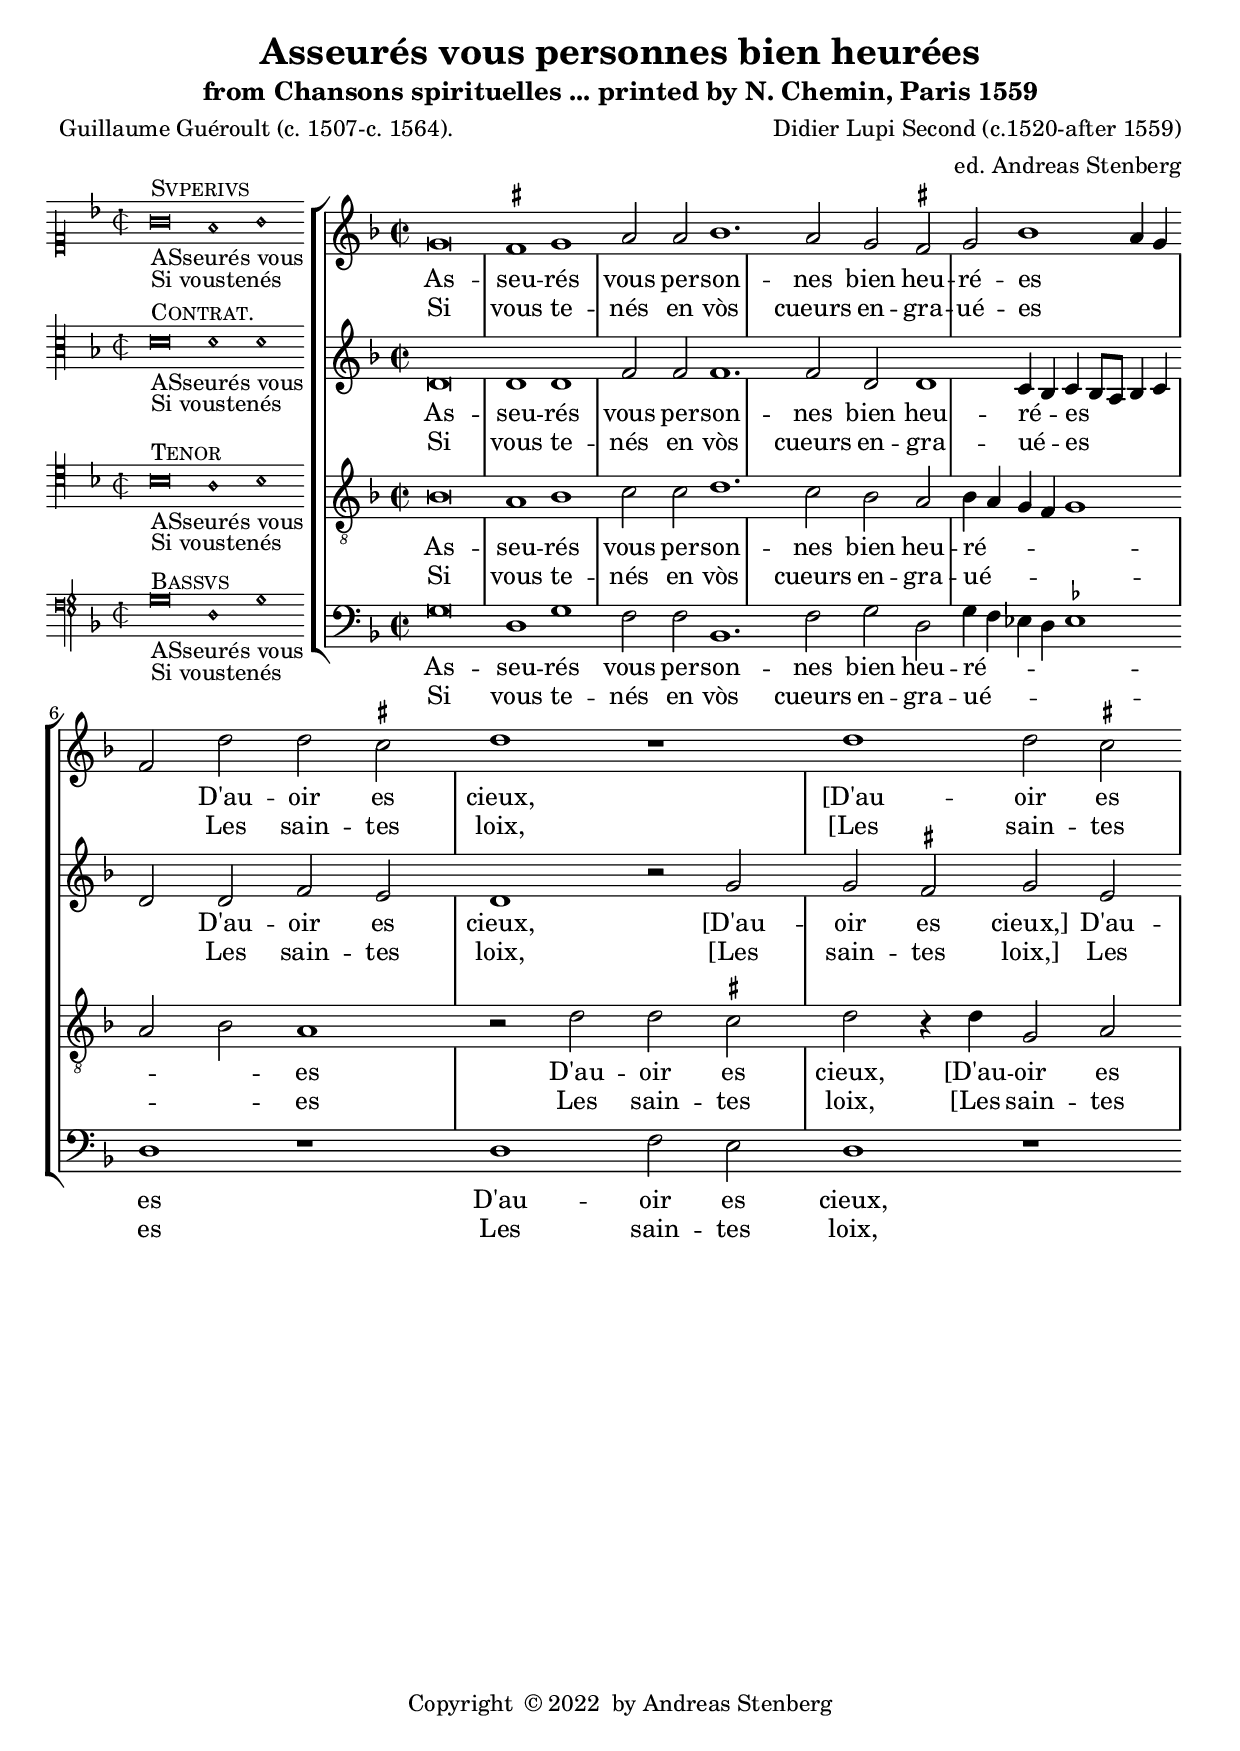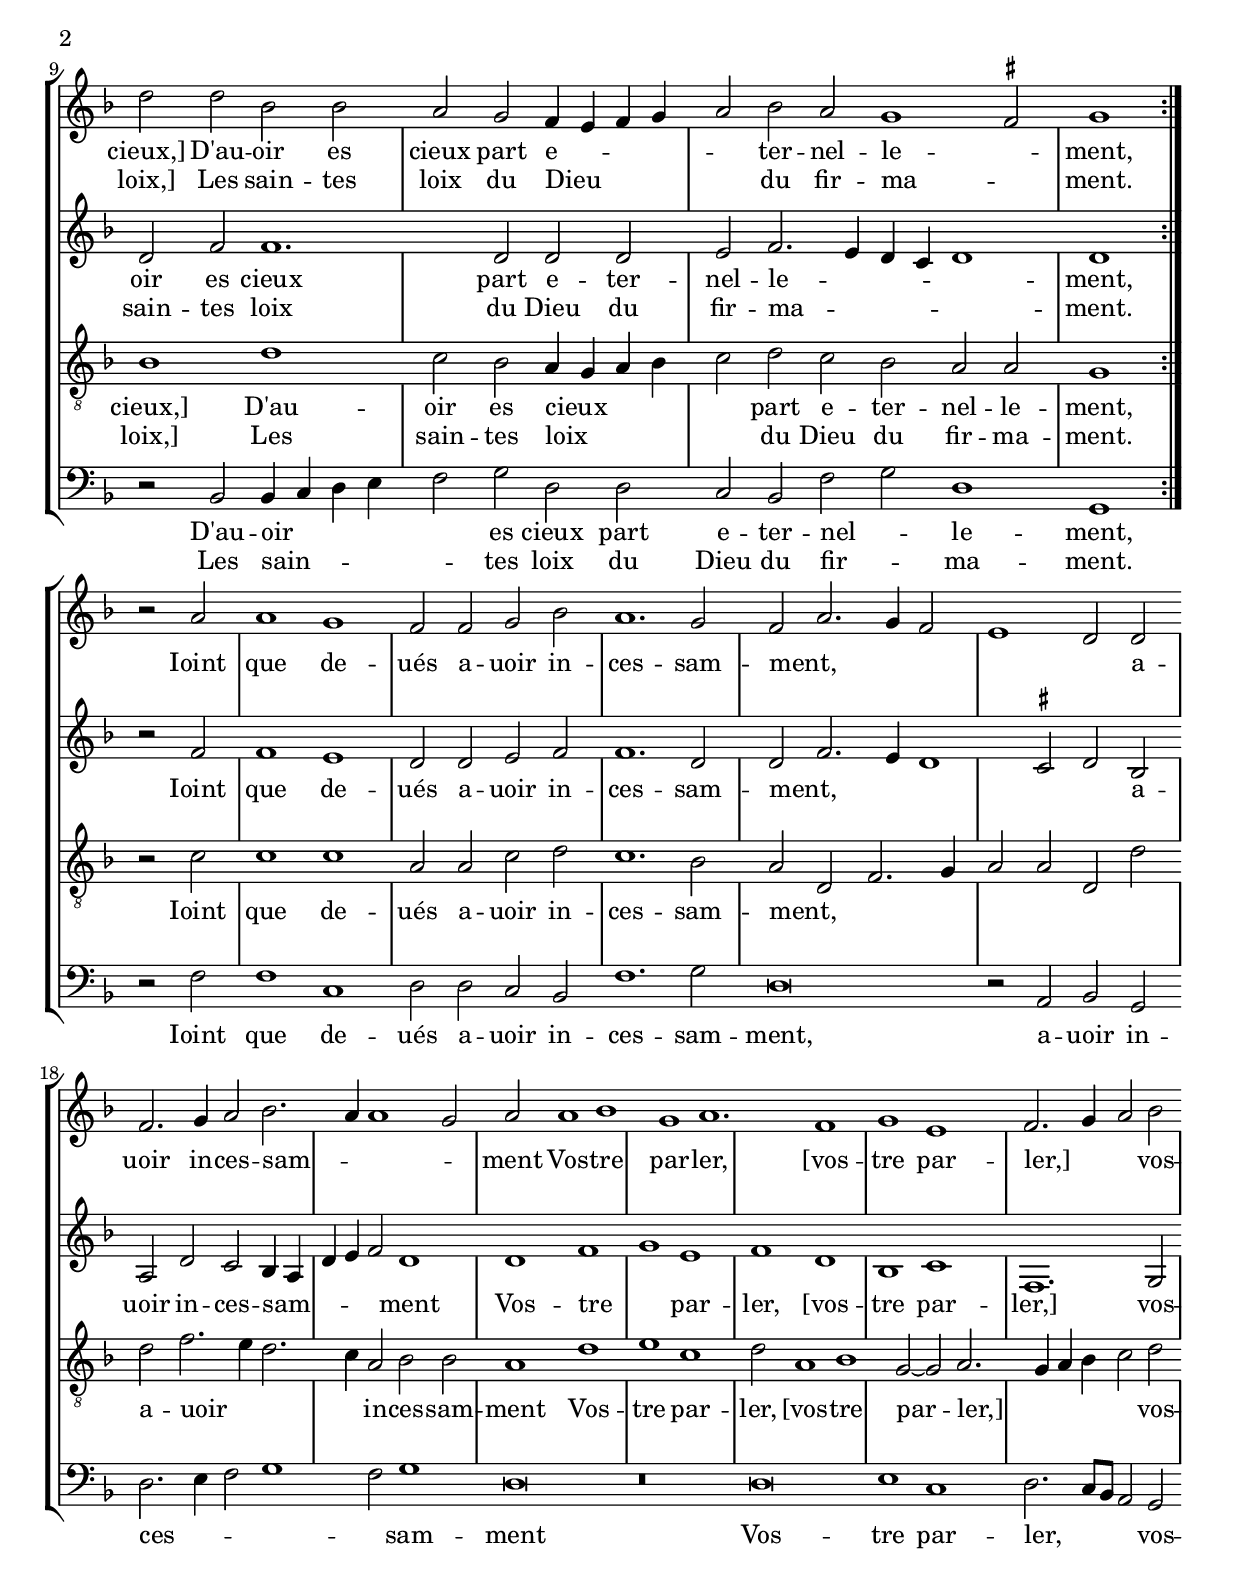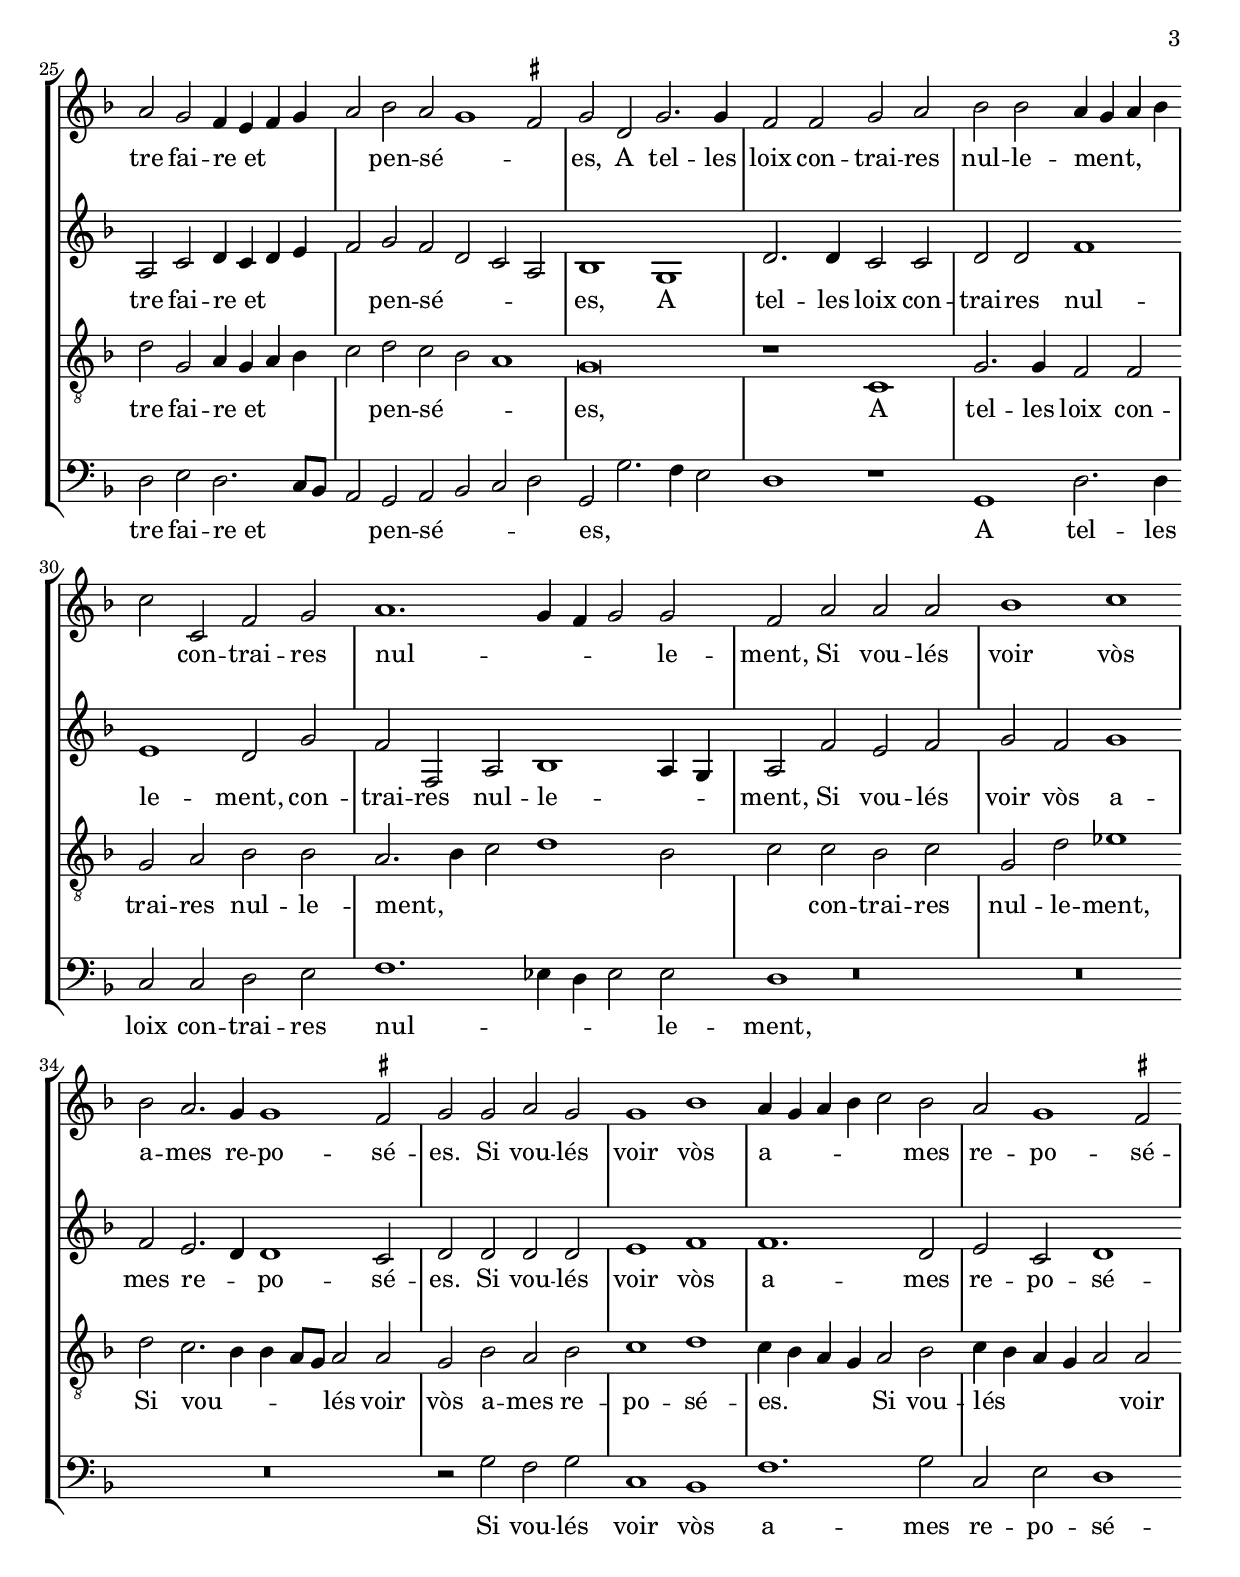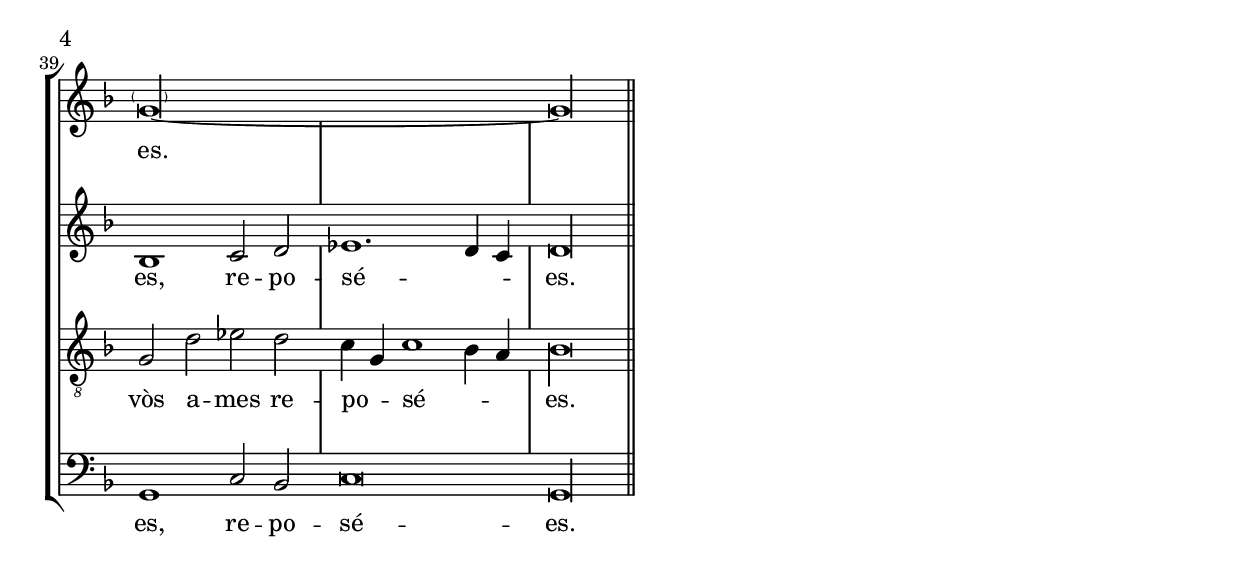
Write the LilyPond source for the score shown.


%%%%%%%%%%%%%%%%%%%%%%%%%%%%%%%%%%%%%%%%%%%%%%%%%%%%%%%%%%%%%%%%%%%
% This is a template based on the usual four part choir templater %
% where the voices have common lyrics at the the start but split  %
% to separate lyrics after a while.				  %
% This template is modyfied by AS from the one in the lilypond    %
% documentation.						  %
% This template is to be used for instance for fairly simple      %
% settings where the stanzas are set homophonicaly but twhere the %
% Chorus contains polyphony that require separate underlay for    %
% the different voices.						  %
%%%%%%%%%%%%%%%%%%%%%%%%%%%%%%%%%%%%%%%%%%%%%%%%%%%%%%%%%%%%%%%%%%%
\version "2.18.0"
\include "deutsch.ly"
ficta = \once \set suggestAccidentals =##t
timeTwo =   \set Timing.measureLength = #(ly:make-moment 2/2)
timeFour =   \set Timing.measureLength = #(ly:make-moment 4/2)
timeThree =   \set Timing.measureLength = #(ly:make-moment 6/2)


\header {
  title = \markup {
    \center-column {
      "Asseurés vous personnes bien heurées"
      %      "Xxxx xxxx xxxxx"
      %      \vspace #0.5
    }
  }
  subtitle = "from Chansons spirituelles ... printed by N. Chemin, Paris 1559"
  composer = "Didier Lupi Second (c.1520-after 1559)"
  arranger = "ed. Andreas Stenberg"
  poet = "Guillaume Guéroult (c. 1507-c. 1564)."
  meter =""
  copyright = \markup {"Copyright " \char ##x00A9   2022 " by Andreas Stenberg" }
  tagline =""
}
global = {
  \key f \major
}

sopMusic = \relative c'' {

  \set Score.tempoHideNote = ##t
  \tempo 1 = 76
  \time 2/2
  \override Staff.BarLine.transparent = ##t
  \timeFour
  \repeat volta 2 {
    g\breve
    \ficta fis1 g1
    a2 a2 b1.
    a2 g2 \ficta fis2

    g2 b1\melisma a4 g4
    f2\melismaEnd d'2 d2 \ficta cis2
    d1 r1
    d1 d2 \ficta cis2
    d2 d2 b2 b2
    a2 g2

    f4\melisma e4 f4 g4
    \timeThree
    a2\melismaEnd b2
    a2 g1\melisma \ficta fis2\melismaEnd
    \timeFour
    g1
    \once \revert Staff.BarLine.transparent
  }
    r2 a2
    a1 g1
    f2 f2 g2 b2

    \timeFour
    a1. g2
    f2\melisma  a2. g4 f2
    e1 d2\melismaEnd d2
    f2. g4 a2  b2.\melisma
    a4 a1 g2\melismaEnd

    a2 a1 b1
    g1 a1.

    f1
    g1 e1
    f2.\melisma g4 a2\melismaEnd b2
    a2 g2

    f4\melisma e4 f4 g4
    \timeThree
    a2\melismaEnd b2 a2\melisma g1
    \ficta fis2\melismaEnd \timeFour g2 d2
    g2.  g4 f2 f2
    g2 a2

    b2 b2
    a4\melisma g4 a4 b4 c2\melismaEnd c,2
    f2 g2 \timeThree a1.\melisma
    g4 f4

    g2\melismaEnd g2
    \timeFour f2 a2 a2 a2
    b1 c1
    \timeThree
    b2 a2. g4 g1
    \ficta fis2 \timeFour g2 g2

    a2 g2 g1
    b1 a4\melisma g4 a4 b4
    c2\melismaEnd b2 a2 g1 \ficta fis2
    \parenthesize g\longa~
    \cadenzaOn
    g\longa
  \revert Staff.BarLine.transparent
  \bar "||"
  \cadenzaOff
}
sopWords = \lyricmode {
  As -- seu -- rés vous per -- son -- nes bien heu -- ré -- es
  D'au -- oir es cieux,
  [D'au -- oir es cieux,]
  D'au -- oir es cieux part e -- ter -- nel -- le -- ment,

  Ioint que de -- ués a -- uoir in -- ces -- sam -- ment,
  a -- uoir in -- ces -- sam -- ment
  Vos -- tre par -- ler,
  [vos -- tre par -- ler,]
  vos -- tre fai -- re_et pen -- sé -- es,
  A tel -- les loix con -- trai -- res
  nul -- le -- ment,
  con -- trai -- res nul -- le -- ment,
  Si vou -- lés voir vòs a -- mes re -- po -- sé -- es.
  Si vou -- lés voir vòs a -- mes re -- po -- sé -- es.
}
sopWordsII = \lyricmode {
  Si vous te -- nés en vòs cueurs en -- gra  -- ué -- es
  Les sain -- tes loix,
  [Les sain -- tes loix,]
  Les sain -- tes loix du Dieu du fir -- ma -- ment.
}
altoMusic = \relative c' {
  \override Staff.BarLine.transparent = ##t
  \repeat volta 2 {
  d\breve
  d1 d1
  f2 f2 f1.
  f2 d2 d1
  c4\melisma b4\melismaEnd

  c4\melisma b8 a8 b4 c4
  d2\melismaEnd d2 f2 e2
  d1 r2 g2
  g2 \ficta fis 2 g2 e2
  d2 f2 f1.
  d2

  d2 d2
  e2 f2.\melisma e4 d4 c4
  d1\melismaEnd d1
  \once \revert Staff.BarLine.transparent
  }
  r2 f2 f1
  e1 d2 d2
  e2 f2

  f1.
  d2 d2\melisma f2.
  e4 d1 \ficta cis2
  d2\melismaEnd b2 a2 d2
  c2 b4\melisma a4

  d4 e4 f2\melismaEnd
  d1 d1
  f1\melisma g1\melismaEnd
  e1 f1
  d1 b1
  c1 f,1.
  g2\melismaEnd a2 c2

  d4\melisma c4 d4 e4 f2\melismaEnd g2
  f2\melisma d2 c2 a2\melismaEnd
  b1 g1
  d'2. d4 c2 c2

  d2 d2 f1
  e1 d2 g2
  f2 f,2 a2 b1\melisma
  a4 g4\melismaEnd a2 f'2

  e2 f2 g2 f2
  g1 f2 e2.\melisma
  d4\melismaEnd d1 c2
  d2 d2 d2 d2
  e1

  f1
  f1. d2
  e2 c2 d1
  b1 c2 d2
  es1.\melisma d4 c4\melismaEnd
  d\longa
  \revert Staff.BarLine.transparent
}
altoWords = \lyricmode {
  As -- seu -- rés vous per -- son -- nes bien heu -- ré -- es
  D'au -- oir es cieux,
  [D'au -- oir es cieux,]
  D'au -- oir es cieux part e -- ter -- nel -- le -- ment,

  Ioint que de -- ués a -- uoir in -- ces -- sam -- ment,
  a -- uoir in -- ces -- sam -- ment
  Vos -- tre par -- ler,
  [vos -- tre par -- ler,]
  vos -- tre fai -- re_et pen -- sé -- es,
  A tel -- les loix con -- trai -- res
  nul -- le -- ment,
  con -- trai -- res nul -- le -- ment,
  Si vou -- lés voir vòs a -- mes re -- po -- sé -- es.
  Si vou -- lés voir vòs a -- mes re -- po -- sé -- es,
  re -- po -- sé -- es.
}
altoWordsII = \lyricmode {
  Si vous te -- nés en vòs cueurs en -- gra  -- ué -- es
  Les sain -- tes loix,
  [Les sain -- tes loix,]
  Les sain -- tes loix du Dieu du fir -- ma -- ment.
}
tenorMusic = \relative c' {
  \clef "G_8"
  \override Staff.BarLine.transparent = ##t
  \repeat volta 2 {
  b\breve
  a1 b1
  c2 c2 d1.
  c2 b2 a2
  b4\melisma a4 g4 f4

  g1
  a2 b2\melismaEnd a1
  r2 d2 d2 \ficta cis2
  d2 r4 d4 g,2 a2
  b1 d1
  c2 b2 a4\melisma g4 a4 b4

  c2\melismaEnd d2 c2 b2
  a2 a2 g1
 \once \revert Staff.BarLine.transparent
  }
  r2 c2 c1
  c1 a2 a2
  c2 d2

  c1.
  b2 a2\melisma d,2
  f2. g4 a2 a2
  d,2 d'2\melismaEnd d2 f2.\melisma
  e4 d2. c4\melismaEnd a2

  b2 b2 a1
  d1 e1
  c1 d2 a1
  b1 g2~
  g2 a2.\melisma g4 a4 b4
  c2\melismaEnd d2

  d2 g,2
  a4\melisma g4 a4 b4 c2\melismaEnd d2
  c2\melisma b2 a1\melismaEnd
  g\breve
  r1 c,1

  g'2. g4 f2 f2
  g2 a2 b2 b2
  a2.\melisma b4 c2 d1
  b2 c2\melismaEnd c2
  b2 c2

  g2 d'2
  es1 d2 c2.\melisma
  b4 b4 a8 g8\melismaEnd a2 a2
  g2 b2 a2 b2
  c1 d1

  c4\melisma b4 a4 g4\melismaEnd a2 b2
  c4\melisma b4 a4 g4 a2\melismaEnd a2
  g2 d'2 es2 d2
  c4\melisma g4\melismaEnd c1\melisma b4 a4\melismaEnd
  b\longa
  \revert Staff.BarLine.transparent
}
tenorWords = \lyricmode {
  Com -- ment

}
bassMusic = \relative c {
  \override Staff.BarLine.transparent = ##t
  \repeat volta 2 {
  g'\breve
  d1 g1
  f2 f2 b,1.
  f'2 g2 d2
  g4\melisma f4 es4 d4 \ficta es!1\melismaEnd
  d1 r1

  d1 f2 e2
  d1 r1
  r2 b2 b4\melisma c4 d4 e4
  f2\melismaEnd g2

  d2 d2
  c2 b2 f'2\melisma g2\melismaEnd
  d1 g,1

  \once \revert Staff.BarLine.transparent
  }
  r2 f'2 f1
  c1 d2 d2
  c2 b2

  f'1.
  g2 d\breve
  r2 a2
  b2 g2 d'2.\melisma e4
  f2 g1 f2\melismaEnd
  g1

  d\breve
  r\breve
  d\breve
  e1
  c1 d2.\melisma c8 b8
  a2\melismaEnd g2 d'2 e2
  d2.\melisma c8 b8

  a2\melismaEnd g2
  a2\melisma b2 c2 d2\melismaEnd
  g,2\melisma g'2. f4 e2
  d1\melismaEnd r1

  g,1 d'2. d4
  c2 c2 d2 e2
  f1.\melisma es4 d4
  es2\melismaEnd es2

  d1

  R\breve*3
   r2 g2
  f2 g2 c,1
  b1 f'1.
  g2 c,2 e2
  d1
  g,1 c2 b2
  c\breve
  g\longa
  \revert Staff.BarLine.transparent

}
bassWords = \lyricmode {
    As -- seu -- rés vous per -- son -- nes bien heu -- ré -- es
  D'au -- oir es cieux,

  D'au -- oir es cieux part e -- ter -- nel -- le -- ment,

  Ioint que de -- ués a -- uoir in -- ces -- sam -- ment,
  a -- uoir in -- ces -- sam -- ment
  Vos -- tre par -- ler,

  vos -- tre fai -- re_et pen -- sé -- es,
  A tel -- les loix con -- trai -- res nul -- le -- ment,
  Si vou -- lés voir vòs a -- mes re -- po -- sé -- es,
  re -- po -- sé -- es.

}
bassWordsII = \lyricmode {
  Si vous te -- nés en vòs cueurs en -- gra  -- ué -- es
  Les sain -- tes loix,

  Les sain -- tes loix du Dieu du fir -- ma -- ment.
}
incipitDiscantus = \markup {
  \score {
    {
      %      \set Staff.instrumentName = #"Tenor "
      \override NoteHead.style = #'neomensural
      \override Rest.style = #'neomensural
      \override Staff.TimeSignature.style = #'mensural
      \cadenzaOn
      \clef "petrucci-c1"
      \key f \major
      \time 2/2

      g'\breve^\markup { \smallCaps"Svperivs"} _"ASseurés vous"_"Si voustenés"
      f'1 g'1
    }
    \layout {
      \context {
        \Voice
        \remove "Ligature_bracket_engraver"
        \consists "Mensural_ligature_engraver"
      }
      line-width = 4.5\cm
    }
  }
}


incipitAltus = \markup {
  \score {
    {
      %      \set Staff.instrumentName = #"Tenor "
      \override NoteHead.style = #'neomensural
      \override Rest.style = #'neomensural
      \override Staff.TimeSignature.style = #'mensural
      \cadenzaOn
      \clef "petrucci-c3"
      \key f \major
      \time 2/2
      d'\breve^\markup \smallCaps"Contrat."_"ASseurés vous"_"Si voustenés"
      d'1 d'1
    }
    \layout {
      \context {
        \Voice
        \remove "Ligature_bracket_engraver"
        \consists "Mensural_ligature_engraver"
      }
      line-width = 4.5\cm
    }
  }
}


incipitTenor = \markup {
  \score {
    {
      %      \set Staff.instrumentName = #"Tenor "
      \override NoteHead.style = #'neomensural
      \override Rest.style = #'neomensural
      \override Staff.TimeSignature.style = #'mensural
      \cadenzaOn
      \clef "petrucci-c4"
      \key f \major
      \time 2/2
      b\breve^\markup \smallCaps"Tenor" _"ASseurés vous"_"Si voustenés"
      a1 b1
    }
    \layout {
      \context {
        \Voice
        \remove "Ligature_bracket_engraver"
        \consists "Mensural_ligature_engraver"
      }
      line-width = 5.0\cm
    }
  }
}
#(append! supported-clefs '(("mensural-f3" . ("clefs.mensural.f" 0 0))))

incipitBassus = \markup {
  \score {
    {
      %      \set Staff.instrumentName = #"Tenor "
      \override NoteHead.style = #'neomensural
      \override Rest.style = #'neomensural
      \override Staff.TimeSignature.style = #'mensural
      \cadenzaOn
      \clef "petrucci-f4"
      \key f \major
      \time 2/2
      g\breve^\markup \smallCaps"Bassvs"_"ASseurés vous"_"Si voustenés"
      d1 g1
    }
    \layout {
      \context {
        \Voice
        \remove "Ligature_bracket_engraver"
        \consists "Mensural_ligature_engraver"
      }
      line-width = 4.5\cm
    }
  }
}



\score {
  <<
    \new StaffGroup \with {
      \override VerticalAxisGroup.staff-staff-spacing = #'((basic-distance . 12))
    } <<
      \new Staff = treble <<
        \set Staff.instrumentName = \incipitDiscantus
        \new Voice = "sopranos" {
          \set  Staff.midiInstrument ="choir aahs"
          %	\voiceOne
          << \global \sopMusic >>
        }
      >>
      \new Lyrics = sopranos { s1 }
      \new Lyrics = sopranosII { s1 }

      \new Staff = "medius" <<
        \set Staff.instrumentName = \incipitAltus

        \new Voice = "altos" {
          %	\voiceTwo
          \set  Staff.midiInstrument ="choir aahs"
          << \global \altoMusic >>
        }
      >>

      \new Lyrics = "altos" { s1 }
      \new Lyrics = "altosII" { s1 }

      \new Staff = tenors <<
        \set Staff.instrumentName = \incipitTenor

        \clef "treble"
        \new Voice = "tenors" {
          \set  Staff.midiInstrument ="choir aahs"
          %	\voiceOne
          << \global \tenorMusic >>
        }
      >>
      \new Lyrics = "tenors" { s1 }
      \new Lyrics = "tenorsII" { s1 }

      \new Staff ="basses" {
        \set Staff.instrumentName = \incipitBassus

        \new Voice = "basses" {
          \set  Staff.midiInstrument ="choir aahs"
          \clef "bass"
          %	\voiceTwo
          << \global \bassMusic >>
        }
      }
    >>
    \new Lyrics = basses { s1 }
    \new Lyrics = bassesII { s1 }
%% Comment in and out as needed
    \context Lyrics = sopranos \lyricsto sopranos \sopWords
    \context Lyrics = sopranosII \lyricsto sopranos \sopWordsII
     \context Lyrics = altos \lyricsto altos \altoWords
    \context Lyrics = altosII \lyricsto altos \altoWordsII
%    \context Lyrics = altos \lyricsto altos \altoWords
    \context Lyrics = tenors \lyricsto tenors \sopWords
    \context Lyrics = tenorsII \lyricsto tenors \sopWordsII
%    \context Lyrics = tenors \lyricsto tenors \tenorWords
%    \context Lyrics = basses \lyricsto basses \sopWords
    \context Lyrics = basses \lyricsto basses \bassWords
   \context Lyrics = bassesII \lyricsto basses \bassWordsII
   >>
  \layout {
    \context {
      \Score
      % no bars in staves
      %      \override BarLine.transparent = ##t

    }
    % the next three instructions keep the lyrics between the bar lines
    \context {
      \Lyrics
      \consists "Bar_engraver"
      \override BarLine.transparent = ##t
    }
    \context {
      \StaffGroup
      \consists "Separating_line_group_engraver"
    }
    \context {
      \Voice
      % no slurs
      \override Slur.transparent = ##t
      % Comment in the below "\remove" command to allow line
      % breaking also at those barlines where a note overlaps
      % into the next bar.  The command is commented out in this
      % short example score, but especially for large scores, you
      % will typically yield better line breaking and thus improve
      % overall spacing if you comment in the following command.
      %\remove "Forbid_line_break_engraver"
    }
    indent = 4.5\cm
  }

}


\score {
  \unfoldRepeats
  <<
    \new StaffGroup <<
      \new Staff = treble <<
        \set Staff.instrumentName = \incipitDiscantus
        \new Voice = "sopranos" {
          \set  Staff.midiInstrument ="choir aahs"
          %	\voiceOne
          << \global \sopMusic >>
        }
      >>
      \new Lyrics = sopranos { s1 }

      \new Staff = "medius" <<
        \set Staff.instrumentName = \incipitAltus

        \new Voice = "altos" {
          %	\voiceTwo
          \set  Staff.midiInstrument ="choir aahs"
          << \global \altoMusic >>
        }
      >>

      \new Lyrics = "altos" { s1 }
      \new Staff = tenors <<
        \set Staff.instrumentName = \incipitTenor

        \clef "treble"
        \new Voice = "tenors" {
          \set  Staff.midiInstrument ="choir aahs"
          %	\voiceOne
          << \global \tenorMusic >>
        }
      >>
      \new Lyrics = "tenors" { s1 }

      \new Staff ="basses" {
        \set Staff.instrumentName = \incipitBassus

        \new Voice = "basses" {
          \set  Staff.midiInstrument ="choir aahs"
          \clef "G_8"
          %	\voiceTwo
          << \global \bassMusic >>
        }
      }
    >>
    \new Lyrics = basses { s1 }

    \context Lyrics = sopranos \lyricsto sopranos \sopWords
    \context Lyrics = altos \lyricsto altos \altoWords
    \context Lyrics = tenors \lyricsto tenors \tenorWords
    \context Lyrics = basses \lyricsto basses \bassWords
  >>
  \midi {}
}
\paper {
  ragged-bottom = ##t
  ragged-last-bottom = ##t
  ragged-last = ##t
}

%{
convert-ly.py (GNU LilyPond) 2.18.2  convert-ly.py: Processing `'...
Applying conversion: 2.15.7, 2.15.9, 2.15.10, 2.15.16, 2.15.17,
2.15.18, 2.15.19, 2.15.20, 2.15.25, 2.15.32, 2.15.39, 2.15.40,
2.15.42, 2.15.43, 2.16.0, 2.17.0, 2.17.4, 2.17.5, 2.17.6, 2.17.11,
2.17.14, 2.17.15, 2.17.18, 2.17.19, 2.17.20, 2.17.25, 2.17.27,
2.17.29, 2.17.97, 2.18.0
%}
